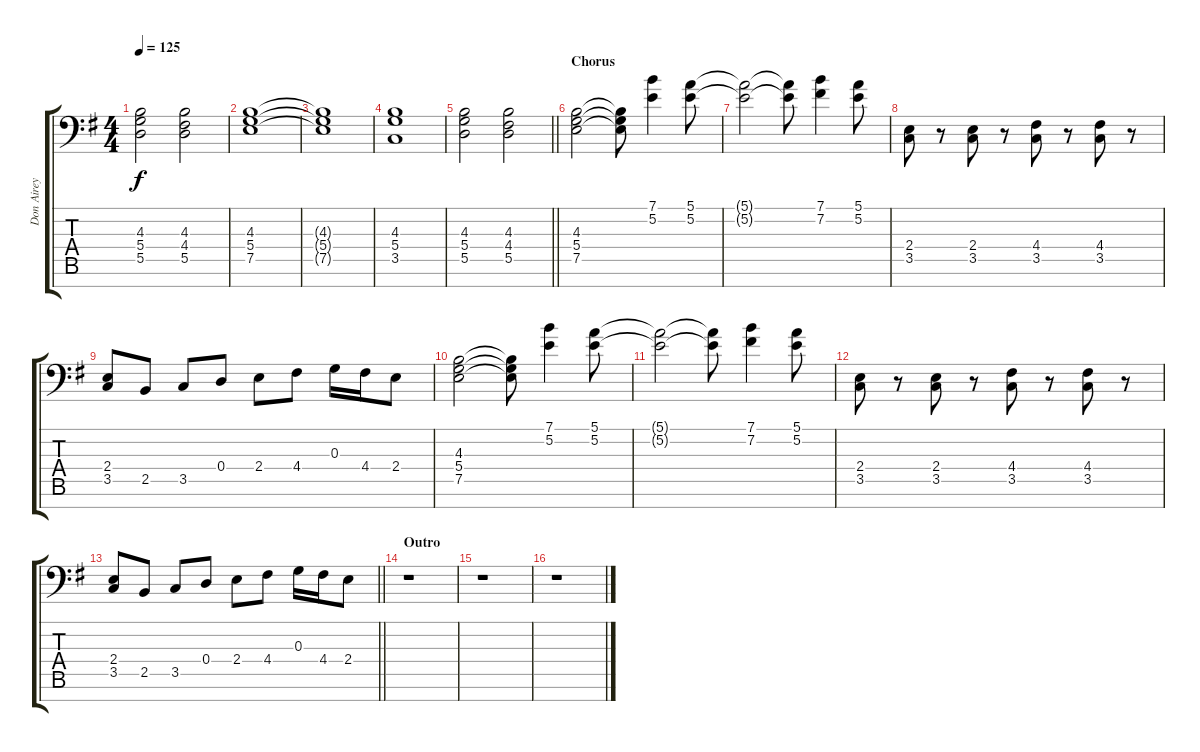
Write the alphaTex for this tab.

\track ("Don Airey" "Don Airey") {instrument lead1square}
\staff {score tabs}
\tuning (E4 B3 G3 D3 A2 E2 E1) {hide}
\ts (4 4)
\tempo 125
\clef f4
\ks eminor
(4.3 5.4 5.5).2{dy f} (4.3 4.4 5.5).2 |
(4.3 5.4 7.5).1 |
(4.3{t} 5.4{t} 7.5{t}).1 |
(4.3 5.4 3.5).1 |
\barLineRight lightlight
(4.3 5.4 5.5).2 (4.3 4.4 5.5).2 |
\section ("" "Chorus")
(4.3 5.4 7.5).2{instrument pad1newage} (4.3{t} 5.4{t} 7.5{t}).8 (7.1 5.2).4 (5.1 5.2).8 |
(5.1{t} 5.2{t}).2 (5.1{t} 5.2{t}).8 (7.1 7.2).4 (5.1 5.2).8 |
(2.4 3.5).8 r.8 (2.4 3.5).8 r.8 (4.4 3.5).8 r.8 (4.4 3.5).8 r.8 |
(2.4 3.5).8 2.5.8 3.5.8 0.4.8 2.4.8 4.4.8 0.3.16 4.4.16 2.4.8 |
(4.3 5.4 7.5).2{instrument pad1newage} (4.3{t} 5.4{t} 7.5{t}).8 (7.1 5.2).4 (5.1 5.2).8 |
(5.1{t} 5.2{t}).2 (5.1{t} 5.2{t}).8 (7.1 7.2).4 (5.1 5.2).8 |
(2.4 3.5).8 r.8 (2.4 3.5).8 r.8 (4.4 3.5).8 r.8 (4.4 3.5).8 r.8 |
\barLineRight lightlight
(2.4 3.5).8 2.5.8 3.5.8 0.4.8 2.4.8 4.4.8 0.3.16 4.4.16 2.4.8 |
\section ("" "Outro")
r.1 |
r.1 |
r.1
